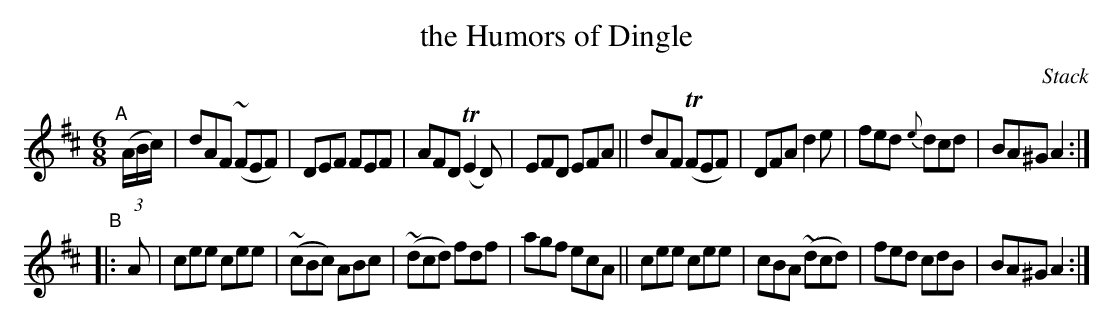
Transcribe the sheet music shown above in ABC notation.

X:1
T: the Humors of Dingle
O: Stack
M: 6/8
L: 1/8
K: Amix
"^A"[|] (3(A/B/c/) |\
dAF (~FEF) | DEF FEF | AFD (TE2 D) | EFD EFA ||\
dAF (TFEF) | DFA d2e | fed {e}dcd | BA^G A2 :|
"^B"|: A |\
cee cee | (~cBc) ABc | (~dcd) fdf | agf ecA ||\
cee cee | cBA (~dcd) | fed cdB | BA^G A2 :|
